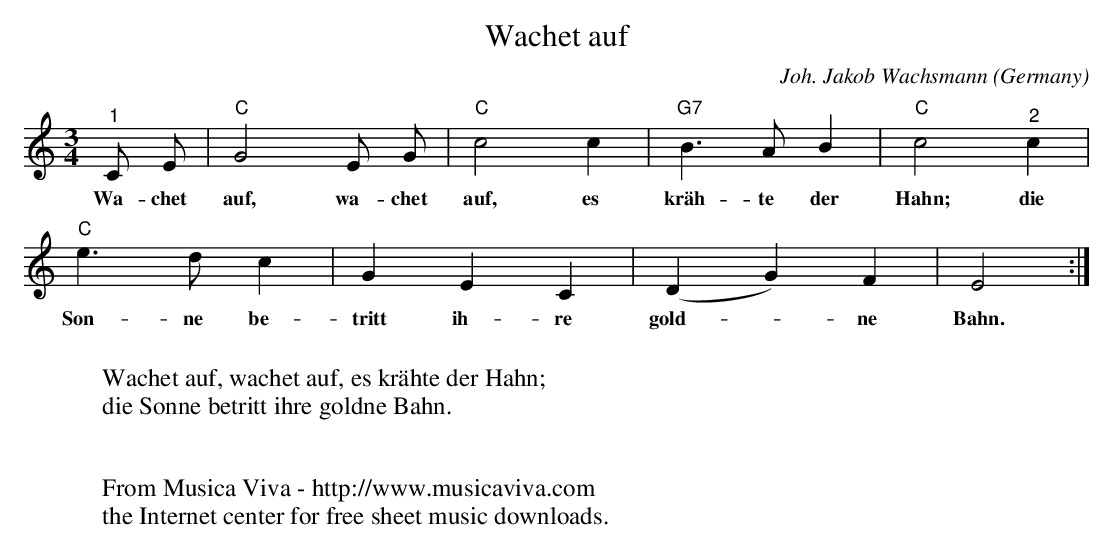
X:1
T:Wachet auf
C:Joh. Jakob Wachsmann
O:Germany
M:3/4
L:1/4
K:C
"^1"C/ E/|"C"G2 E/ G/|"C"c2c|"G7"B>AB|"C"c2 "^2"c|
w:Wa-chet auf, wa-chet auf, es kr\"ah-te der Hahn; die
"C"e>dc|GEC|(DG)F|E2:|
w:Son-ne be-tritt ih-re gold--ne Bahn.
W:
W:Wachet auf, wachet auf, es kr\"ahte der Hahn;
W:die Sonne betritt ihre goldne Bahn.
W:
W:
W:  From Musica Viva - http://www.musicaviva.com
W:  the Internet center for free sheet music downloads.
